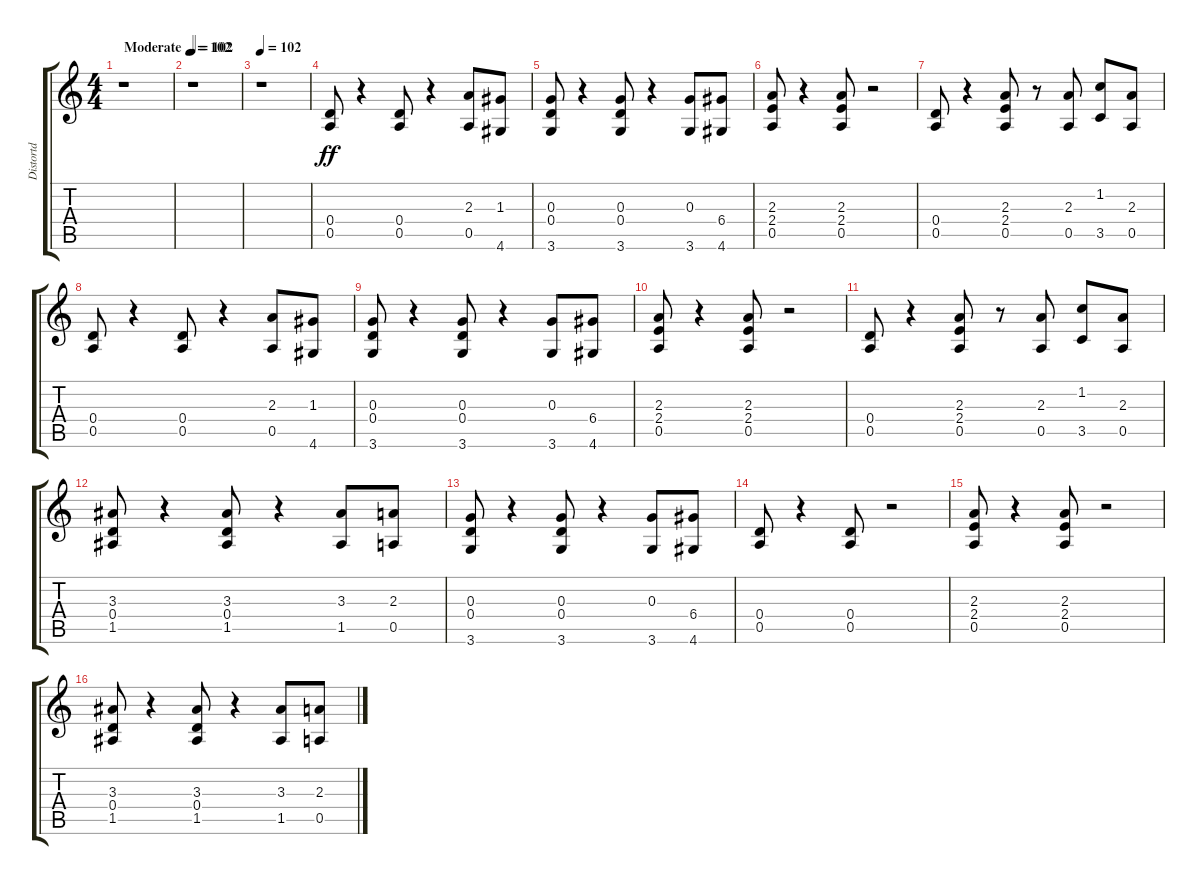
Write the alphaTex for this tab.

\track ("Distortd" "Distortd") {instrument distortionguitar}
\staff {score tabs}
\tuning (E4 B3 G3 D3 A2 E2) {hide}
\ts (4 4)
\tempo (102 "Moderate")
\clef g2
\ks c
r.1{dy ff instrument distortionguitar} |
\tempo 102
r.1 |
\tempo 102
r.1 |
(0.4 0.5).8 r.4 (0.4 0.5).8 r.4 (2.3 0.5).8 (1.3 4.6).8 |
(0.3 0.4 3.6).8 r.4 (0.3 0.4 3.6).8 r.4 (0.3 3.6).8 (6.4 4.6).8 |
(2.3 2.4 0.5).8 r.4 (2.3 2.4 0.5).8 r.2 |
(0.4 0.5).8 r.4 (2.3 2.4 0.5).8 r.8 (2.3 0.5).8 (1.2 3.5).8 (2.3 0.5).8 |
(0.4 0.5).8 r.4 (0.4 0.5).8 r.4 (2.3 0.5).8 (1.3 4.6).8 |
(0.3 0.4 3.6).8 r.4 (0.3 0.4 3.6).8 r.4 (0.3 3.6).8 (6.4 4.6).8 |
(2.3 2.4 0.5).8 r.4 (2.3 2.4 0.5).8 r.2 |
(0.4 0.5).8 r.4 (2.3 2.4 0.5).8 r.8 (2.3 0.5).8 (1.2 3.5).8 (2.3 0.5).8 |
(3.3 0.4 1.5).8 r.4 (3.3 0.4 1.5).8 r.4 (3.3 1.5).8 (2.3 0.5).8 |
(0.3 0.4 3.6).8 r.4 (0.3 0.4 3.6).8 r.4 (0.3 3.6).8 (6.4 4.6).8 |
(0.4 0.5).8 r.4 (0.4 0.5).8 r.2 |
(2.3 2.4 0.5).8 r.4 (2.3 2.4 0.5).8 r.2 |
(3.3 0.4 1.5).8 r.4 (3.3 0.4 1.5).8 r.4 (3.3 1.5).8 (2.3 0.5).8
